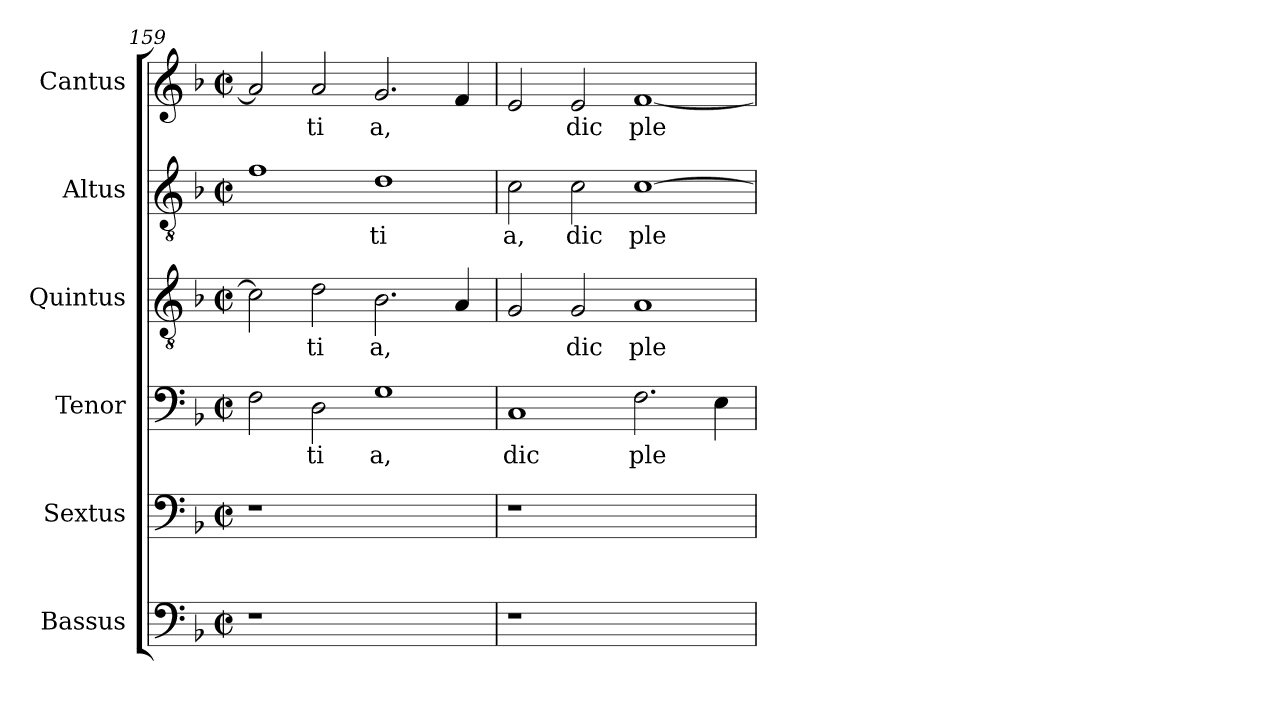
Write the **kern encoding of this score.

**kern	**kern	**kern	**text	**kern	**text	**kern	**text	**kern	**text
*part6	*part5	*part4	*part4	*part3	*part3	*part2	*part2	*part1	*part1
*staff6	*staff5	*staff4	*staff4	*staff3	*staff3	*staff2	*staff2	*staff1	*staff1
*I"Bassus	*I"Sextus	*I"Tenor	*	*I"Quintus	*	*I"Altus	*	*I"Cantus	*
*clefF4	*clefF4	*clefF4	*	*clefGv2	*	*clefGv2	*	*clefG2	*
*k[b-]	*k[b-]	*k[b-]	*	*k[b-]	*	*k[b-]	*	*k[b-]	*
*F:	*F:	*F:	*	*F:	*	*F:	*	*F:	*
*M2/2	*M2/2	*M2/2	*	*M2/2	*	*M2/2	*	*M2/2	*
*met(c|)	*met(c|)	*met(c|)	*	*met(c|)	*	*met(c|)	*	*met(c|)	*
=159	=159	=159	=159	=159	=159	=159	=159	=159	=159
1r	1r	2F\	.	2c\]	.	1f	.	2a/]	.
!	!	!	!LO:LY:b:cj	!	!LO:LY:b:cj	!	!	!	!LO:LY:b:cj
.	.	2D\	ti	2d\	ti	.	.	2a/	ti
!	!	!	!LO:LY:b:cj	!	!LO:LY:b:cj	!	!LO:LY:b:cj	!	!LO:LY:b:cj
1ryy	1ryy	1G	a,	2.B-\	a,	1d	ti	2.g/	a,
.	.	.	.	4A/	.	.	.	4f/	.
=160	=160	=160	=160	=160	=160	=160	=160	=160	=160
!	!	!	!LO:LY:b:cj	!	!	!	!LO:LY:b:cj	!	!
1r	1r	1C	dic	2G/	.	2c\	a,	2e/	.
!	!	!	!	!	!LO:LY:b:cj	!	!LO:LY:b:cj	!	!LO:LY:b:cj
.	.	.	.	2G/	dic	2c\	dic	2e/	dic
!	!	!	!LO:LY:b	!	!LO:LY:b:cj	!	!LO:LY:b:cj	!	!LO:LY:b:cj
1ryy	1ryy	2.F\	ple	1A	ple	[>1c	ple	[<1f	ple
.	.	4E\	.	.	.	.	.	.	.
=	=	=	=	=	=	=	=	=	=
*-	*-	*-	*-	*-	*-	*-	*-	*-	*-
